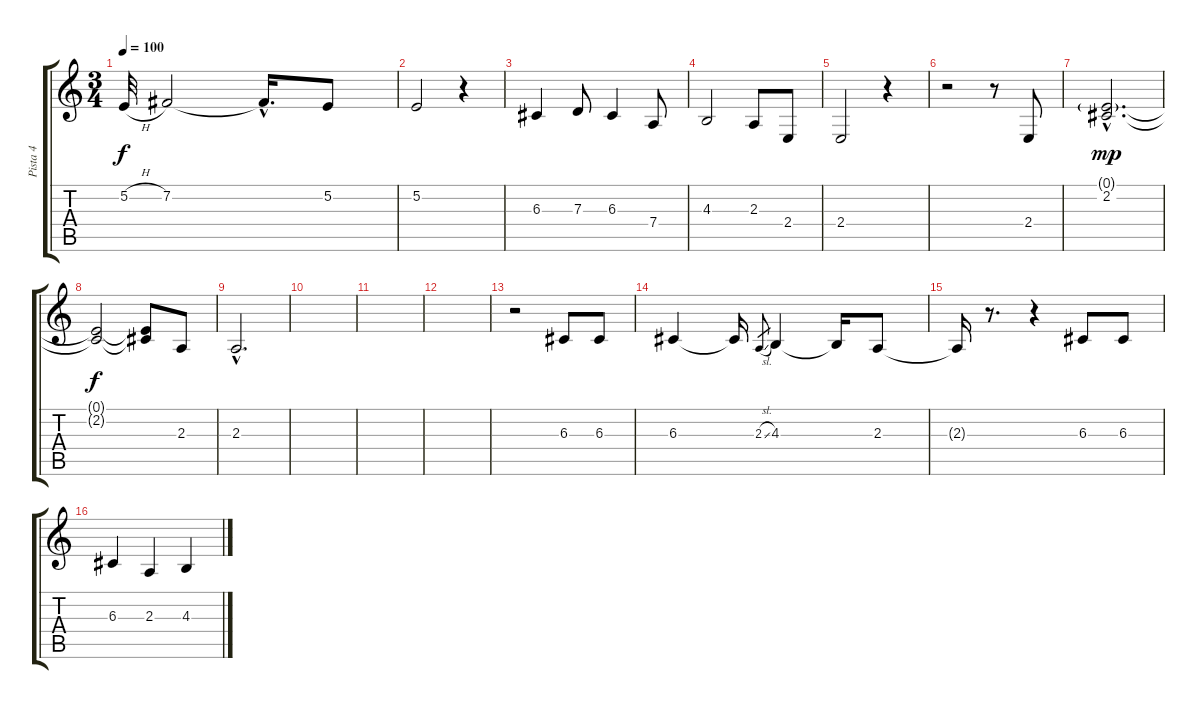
\track ("Pista 4" "Pista 4") {instrument clarinet}
\staff {score tabs}
\tuning (E4 B3 G3 D3 A2 E2) {hide}
\ts (3 4)
\tempo 100
\clef g2
\ks c
5.2{h}.32{dy f} 7.2.2 7.2{hac t}.16{d} 5.2.8 |
5.2.2 r.4 |
6.3.4 7.3.8 6.3.4 7.4.8 |
4.3.2 2.3.8 2.4.8 |
2.4.2 r.4 |
r.2 r.8 2.4.8 |
(0.1{g hac} 2.2{hac}).2{d dy mp} |
(0.1{t} 2.2{t}).2{dy f} (0.1{t} 2.2{t}).8 2.3.8 |
2.3{hac}.2{d} |
|
|
|
r.2 6.3.8 6.3.8 |
6.3.4 6.3{t}.16 2.3{sl}.8{gr} 4.3.4 4.3{t}.16 2.3.8 |
2.3{t}.16 r.8{d} r.4 6.3.8 6.3.8 |
6.3.4 2.3.4 4.3.4
